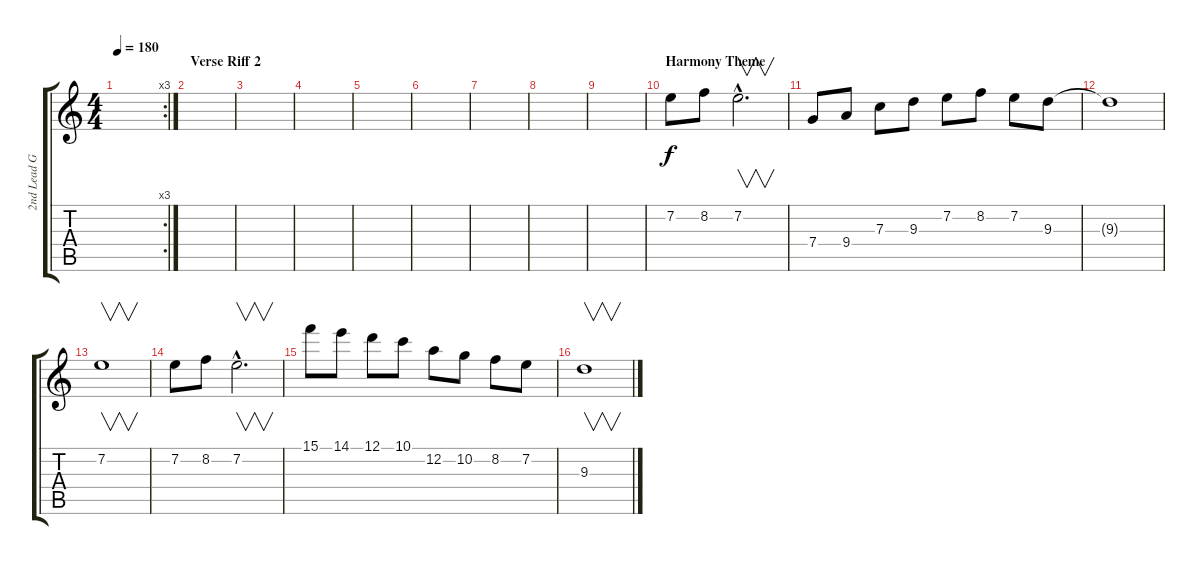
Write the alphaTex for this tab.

\track ("2nd Lead Guitar" "2nd Lead G") {instrument distortionguitar}
\staff {score tabs}
\tuning (D4 A3 F3 C3 G2 D2) {hide}
\rc 3
\ts (4 4)
\tempo 180
\clef g2
\ks c
|
\section ("" "Verse Riff 2")
|
|
|
|
|
|
|
|
\section ("" "Harmony Theme")
7.2.8 8.2.8 7.2{hac}.2{v d} |
7.4.8 9.4.8 7.3.8 9.3.8 7.2.8 8.2.8 7.2.8 9.3.8 |
9.3{t}.1 |
7.2.1{v} |
7.2.8 8.2.8 7.2{hac}.2{v d} |
15.1.8 14.1.8 12.1.8 10.1.8 12.2.8 10.2.8 8.2.8 7.2.8 |
9.3.1{v}
